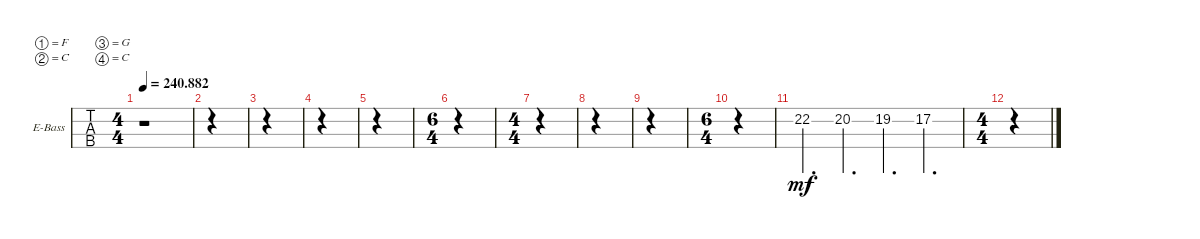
\bracketExtendMode groupsimilarinstruments
\firstSystemTrackNameOrientation horizontal
\otherSystemsTrackNameOrientation horizontal
\track ("Electric Bass" "E-Bass") {instrument electricbassfinger}
\staff {tabs}
\tuning (F2 C2 G1 C1)
\ts (4 4)
\tempo
240.882
\accidentals auto
\clef f4
\ottava regular
\simile none
\scale
0.387417
\ks c
r.1{dy mf} |
\scale
0.333333 |
\scale
0.333333 |
\scale
0.333333 |
\scale
0.209459 |
\ts (6 4)
\scale
0.39527 |
\ts (4 4)
\scale
0.39527 |
\scale
0.257261 |
\scale
0.257261 |
\ts (6 4)
\scale
0.485477 |
\scale
0.257261 22.2.4{d} 20.2.4{d} 19.2.4{d} 17.2.4{d} |
\ts (4 4)
\scale
0.485477 |
\scale
0.257261 |
\scale
0.333333 |
\scale
0.333333 |
\scale
0.333333
